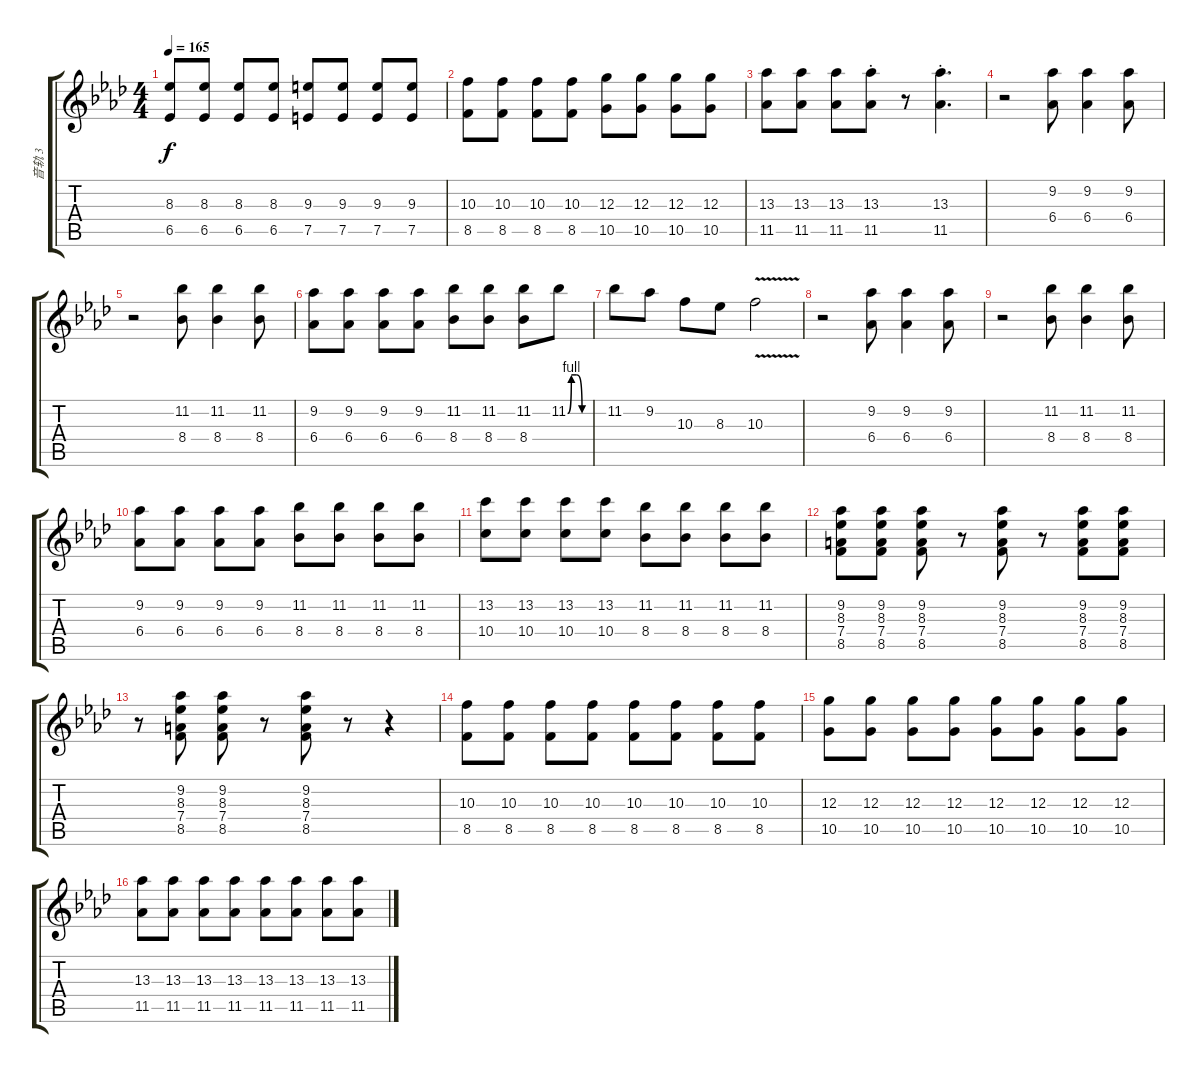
\track ("音轨 3" "音轨 3") {instrument distortionguitar}
\staff {score tabs}
\tuning (E4 B3 G3 D3 A2 E2) {hide}
\ts (4 4)
\tempo 165
\clef g2
\ks ab
(8.3 6.5).8{dy f} (8.3 6.5).8 (8.3 6.5).8 (8.3 6.5).8 (9.3 7.5).8 (9.3 7.5).8 (9.3 7.5).8 (9.3 7.5).8 |
(10.3 8.5).8 (10.3 8.5).8 (10.3 8.5).8 (10.3 8.5).8 (12.3 10.5).8 (12.3 10.5).8 (12.3 10.5).8 (12.3 10.5).8 |
(13.3 11.5).8 (13.3 11.5).8 (13.3 11.5).8 (13.3{st} 11.5{st}).8 r.8 (13.3{st} 11.5{st}).4{d} |
r.2 (9.2 6.4).8 (9.2 6.4).4 (9.2 6.4).8 |
r.2 (11.2 8.4).8 (11.2 8.4).4 (11.2 8.4).8 |
(9.2 6.4).8 (9.2 6.4).8 (9.2 6.4).8 (9.2 6.4).8 (11.2 8.4).8 (11.2 8.4).8 (11.2 8.4).8 11.2{be (custom 0 0 10 4 25 4 40 0 60 0)}.8 |
11.2.8 9.2.8 10.3.8 8.3.8 10.3{v}.2 |
r.2 (9.2 6.4).8 (9.2 6.4).4 (9.2 6.4).8 |
r.2 (11.2 8.4).8 (11.2 8.4).4 (11.2 8.4).8 |
(9.2 6.4).8 (9.2 6.4).8 (9.2 6.4).8 (9.2 6.4).8 (11.2 8.4).8 (11.2 8.4).8 (11.2 8.4).8 (11.2 8.4).8 |
(13.2 10.4).8 (13.2 10.4).8 (13.2 10.4).8 (13.2 10.4).8 (11.2 8.4).8 (11.2 8.4).8 (11.2 8.4).8 (11.2 8.4).8 |
(9.2 8.3 7.4 8.5).8 (9.2 8.3 7.4 8.5).8 (9.2 8.3 7.4 8.5).8 r.8 (9.2 8.3 7.4 8.5).8 r.8 (9.2 8.3 7.4 8.5).8 (9.2 8.3 7.4 8.5).8 |
r.8 (9.2 8.3 7.4 8.5).8 (9.2 8.3 7.4 8.5).8 r.8 (9.2 8.3 7.4 8.5).8 r.8 r.4 |
(10.3 8.5).8 (10.3 8.5).8 (10.3 8.5).8 (10.3 8.5).8 (10.3 8.5).8 (10.3 8.5).8 (10.3 8.5).8 (10.3 8.5).8 |
(12.3 10.5).8 (12.3 10.5).8 (12.3 10.5).8 (12.3 10.5).8 (12.3 10.5).8 (12.3 10.5).8 (12.3 10.5).8 (12.3 10.5).8 |
(13.3 11.5).8 (13.3 11.5).8 (13.3 11.5).8 (13.3 11.5).8 (13.3 11.5).8 (13.3 11.5).8 (13.3 11.5).8 (13.3 11.5).8
